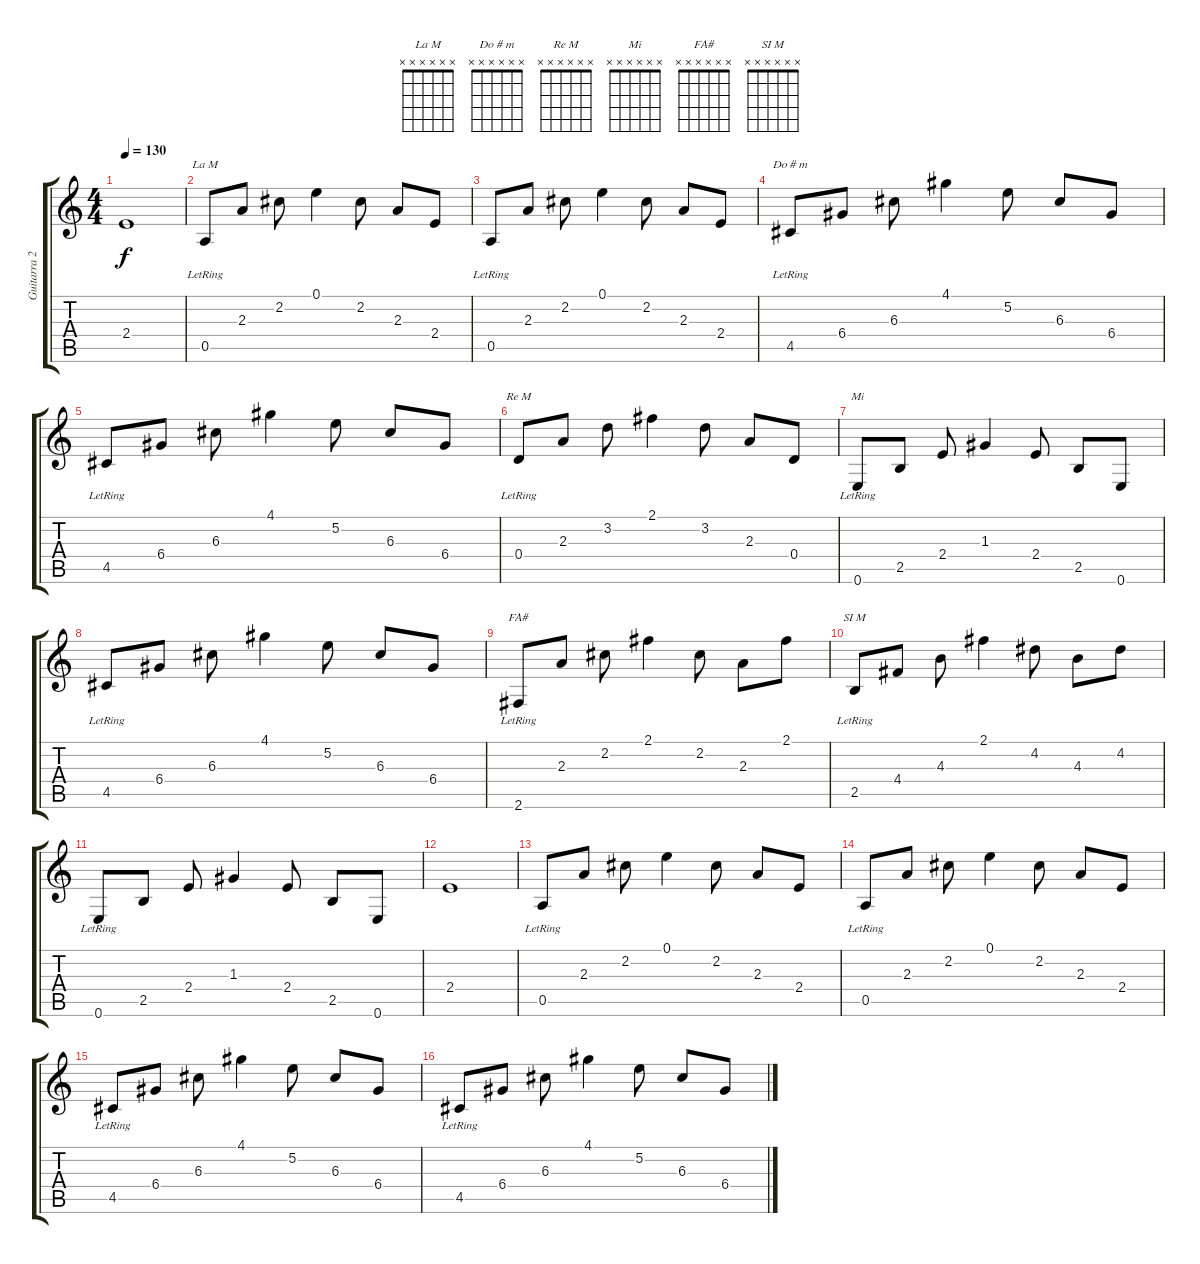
\track ("Guitarra 2" "Guitarra 2") {instrument acousticguitarsteel}
\staff {score tabs}
\tuning (E4 B3 G3 D3 A2 E2) {hide}
\chord ("La M" x x x x x x)
\chord ("Do # m" x x x x x x)
\chord ("Re M" x x x x x x)
\chord ("Mi " x x x x x x)
\chord ("FA#" x x x x x x)
\chord ("SI M" x x x x x x)
\ts (4 4)
\tempo 130
\clef g2
\ks c
2.4.1{dy f} |
0.5{lr}.8{ch "La M"} 2.3.8 2.2.8 0.1.4 2.2.8 2.3.8 2.4.8 |
0.5{lr}.8 2.3.8 2.2.8 0.1.4 2.2.8 2.3.8 2.4.8 |
4.5{lr}.8{ch "Do # m"} 6.4.8 6.3.8 4.1.4 5.2.8 6.3.8 6.4.8 |
4.5{lr}.8 6.4.8 6.3.8 4.1.4 5.2.8 6.3.8 6.4.8 |
0.4{lr}.8{ch "Re M"} 2.3.8 3.2.8 2.1.4 3.2.8 2.3.8 0.4.8 |
0.6{lr}.8{ch "Mi "} 2.5.8 2.4.8 1.3.4 2.4.8 2.5.8 0.6.8 |
4.5{lr}.8 6.4.8 6.3.8 4.1.4 5.2.8 6.3.8 6.4.8 |
2.6{lr}.8{ch "FA#"} 2.3.8 2.2.8 2.1.4 2.2.8 2.3.8 2.1.8 |
2.5{lr}.8{ch "SI M"} 4.4.8 4.3.8 2.1.4 4.2.8 4.3.8 4.2.8 |
0.6{lr}.8 2.5.8 2.4.8 1.3.4 2.4.8 2.5.8 0.6.8 |
2.4.1 |
0.5{lr}.8 2.3.8 2.2.8 0.1.4 2.2.8 2.3.8 2.4.8 |
0.5{lr}.8 2.3.8 2.2.8 0.1.4 2.2.8 2.3.8 2.4.8 |
4.5{lr}.8 6.4.8 6.3.8 4.1.4 5.2.8 6.3.8 6.4.8 |
4.5{lr}.8 6.4.8 6.3.8 4.1.4 5.2.8 6.3.8 6.4.8
